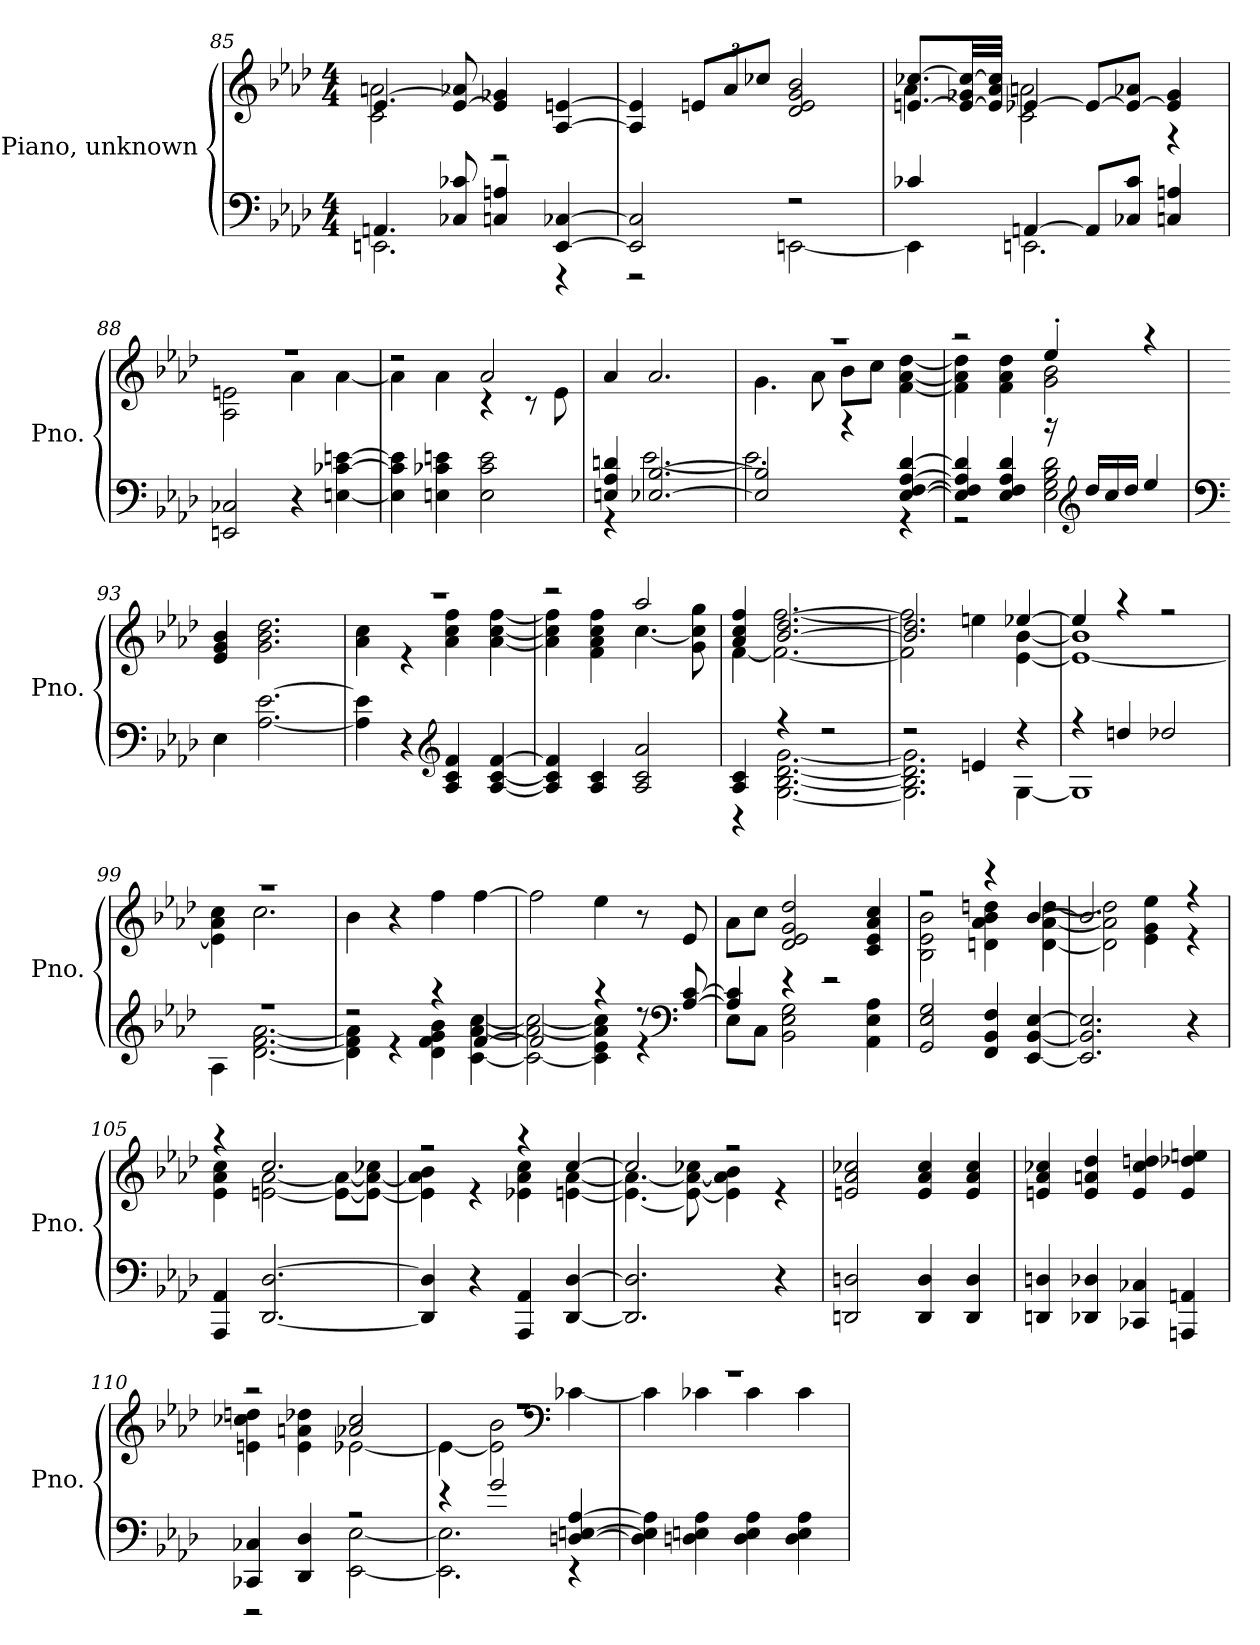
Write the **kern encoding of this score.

**kern	**kern
*part1	*part1
*staff2	*staff1
*I"Piano, unknown	*
*I'Pno.	*
*clefF4	*clefG2
*k[b-e-a-d-]	*k[b-e-a-d-]
*M4/4	*M4/4
=85	=85
*^	*^
4.AAn/	2.EEn\	[4.e-/	2c\ 2an\
8C-X/ 8c-X/	.	8e-/_ 8a-X/	.
4Cn/ 4An/	.	4e-/] 4g-X/	2r
[4EE/ [4C-X/	4r	[4A-/ [4en/	.
*	*	*v	*v
!!LO:LB:g=z
=86	=86	=86
2EE/] 2C-/]	2r	4A-/] 4e/]
*	*	*Xbrackettup
.	.	12en/L
.	.	12a-/
.	.	12cc-X/J
2r	[2EEn\	2d-/ 2e/ 2g/ 2b-/
=87	=87	=87
*	*	*^
4c-X/	4EE\]	[8.en/ [8.cc-X/L	4a-\
.	.	32e/_ 32g-X/ 32cc-/_LL	.
.	.	32e/] 32a-/ 32cc-/]JJJ	.
[4AAn/	2.EEn\	[4e-X/	2c\ 2an\
8AA/L]	.	8e-/L_	.
8C-X/ 8c-/J	.	8e-/_ 8a-X/J	.
4Cn/ 4An/	.	4e-/] 4g-/	4r
*v	*v	*	*
=88	=88	=88
2EEn/ 2C-X/	1r	2A-\ 2en\
4r	.	4a-\
[4En\ [4c-X\ [4en\	.	[4a-\
=89	=89	=89
4E\] 4c-\] 4e\]	2r	4a-\]
4En\ 4c-X\ 4en\	.	4a-\
2E\ 2c-\ 2e\	2a-/	4r
.	.	8r
.	.	8e-\
*	*v	*v
=90	=90
*^	*
4En/ 4A-/ 4dn/	4r	4a-/
[2.E-X/ [2.B-/	[2.e-\	2.a-/
!!LO:LB:g=z
=91	=91	=91
*	*	*^
2E-/] 2B-/]	2.e-\]	1r	4.g\
.	.	.	8a-\
4r	.	.	8b-\L
.	.	.	8cc\J
[4E-/ [4F/ [4A-/ [4d-/	4r	.	[4f\ [4a-\ [4dd-\
=92	=92	=92	=92
4E-/] 4F/] 4A-/] 4d-/]	2r	2r	4f\] 4a-\] 4dd-\]
4E-/ 4F/ 4A-/ 4d-/	.	.	4f\ 4a-\ 4dd-\
16r	2E-\ 2G\ 2B-\ 2d-\	4ee-'/	2g\ 2b-\
*clefG2	*	*	*
16dd-/LL	.	.	.
16cc/	.	.	.
16dd-/JJ	.	.	.
4ee-/	.	4r	.
*v	*v	*	*
*	*v	*v
=93	=93
*clefF4	*
4E-\	4e-/ 4g/ 4b-/
[2.A-\ [2.e-\	2.g\ 2.b-\ 2.dd-\
=94	=94
*	*^
4A-\] 4e-\]	1r	4a-\ 4cc\
4r	.	4r
*clefG2	*	*
4A-/ 4c/ 4f/	.	4a-\ 4cc\ 4ff\
[4A-/ [4c/ [4f/	.	[4a-\ [4cc\ [4ff\
=95	=95	=95
4A-/] 4c/] 4f/]	2r	4a-\] 4cc\] 4ff\]
4A-/ 4c/	.	4f\ 4a-\ 4cc\ 4ff\
2A-/ 2c/ 2a-/	2aa-/	[4.cc\
.	.	8g\ 8cc\] 8gg\
=96	=96	=96
*^	*	*
4A-/ 4c/	4r	4a-/ 4cc/ 4ff/	[4f\
4r	[2.G\ [2.B-\ [2.d-\ [2.g\	[2.b-/ [2.dd-/	2.f\_ [2.ff\
2r	.	.	.
!!LO:LB:g=z	!!
=97	=97	=97	=97
2r	2.G\] 2.B-\] 2.d-\] 2.g\]	2.b-/] 2.dd-/]	2f\] 2ff\]
4en/	.	.	4een\
4r	[4G\	[4ee-X/	[4e-\ [4b-\
=98	=98	=98	=98
4r	1G]	4ee-/]	1e-_ 1b-]
4ddn/	.	4r	.
2dd-X/	.	2r	.
=99	=99	=99	=99
1r	4A-\	1r	4e-\] 4a-\ 4cc\
.	[2.d-\ [2.f\ [2.a-\	.	2.cc\
*	*	*v	*v
=100	=100	=100
2r	4d-\] 4f\] 4a-\]	4b-\
.	4r	4r
4r	4d-\ 4f\ 4g\ 4b-\	4ff\
[4f/	[4c\ [4a-\ [4cc\	[4ff\
=101	=101	=101
2f/]	2c\_ 2a-\_ 2cc\_	2ff\]
4r	4c\] 4e-\ 4a-\] 4cc\]	4ee-\
8r	4r	8r
*clefF4	*	*
[8A-/ [8c/	.	8e-/
=102	=102	=102
4A-/] 4c/]	8E-\L	8a-\L
.	8C\J	8cc\J
4r	2BB-\ 2E-\ 2G\	2d-/ 2e-/ 2g/ 2dd-/
2r	.	.
.	4AA-\ 4E-\ 4A-\	4c/ 4e-/ 4a-/ 4cc/
*v	*v	*
=103	=103
*	*^
2GG/ 2E-/ 2G/	2r	2B-\ 2e-\ 2b-\
4FF/ 4BB-/ 4F/	4r	4dn\ 4a-\ 4b-\ 4ddn\
[4EE-/ [4BB-/ [4E-/	[4b-/	[4d\ [4a-\ [4dd\
!!LO:PB:g=z	!!
=104	=104	=104
2.EE-/] 2.BB-/] 2.E-/]	2.b-/]	2d\] 2a-\] 2dd\]
.	.	4e-\ 4g\ 4ee-\
4r	4r	4r
=105	=105	=105
4AAA-/ 4AA-/	4r	4e-\ 4a-\ 4cc\
[2.DD-/ [2.D-/	2.cc/	[2en\ [2a-\
.	.	8e\_ 8a-\_L
.	.	8e\_ 8a-\_ 8cc-X\J
=106	=106	=106
4DD-/] 4D-/]	2r	4e\] 4a-\] 4b-\
4r	.	4r
4AAA-/ 4AA-/	4r	4e-X\ 4a-\ 4cc\
[4DD-/ [4D-/	[4cc/	[4en\ [4a-\
=107	=107	=107
2.DD-/] 2.D-/]	2cc/]	4.e\_ 4.a-\_
.	.	8e\_ 8a-\_ 8cc-X\
.	2r	4e\] 4a-\] 4b-\
4r	.	4r
*	*v	*v
=108	=108
2DDn/ 2Dn/	2en/ 2a-/ 2cc-X/
4DD/ 4D/	4e/ 4a-/ 4cc-/
4DD/ 4D/	4e/ 4a-/ 4cc-/
=109	=109
4DDn/ 4Dn/	4en/ 4a-/ 4cc-X/
4DD-X/ 4D-X/	4e/ 4an/ 4dd-/
4CC-X/ 4C-X/	4e/ 4cc-/ 4ddn/
4AAAn/ 4AAn/	4e/ 4dd-X/ 4een/
!!LO:LB:g=z
=110	=110
*^	*^
4CC-X/ 4C-X/	2r	2r	4en\ 4cc-X\ 4ddn\
4DD-/ 4D-/	.	.	4e\ 4an\ 4dd-X\
2r	[2EE-\ [2E-\	2a-X/ 2cc-/	[2e-X\
=111	=111	=111	=111
4r	2.EE-\] 2.E-\]	1r	4e-\_
2g/	.	.	2e-\] 2b-\
*	*	*clefF4	*
[4Dn/ [4En/ [4A-/	4r	.	[4c-X\
*v	*v	*	*
=112	=112	=112
4D\] 4E\] 4A-\]	1r	4c-\]
4Dn\ 4En\ 4A-\	.	4c-X\
4D\ 4E\ 4A-\	.	4c-\
4D\ 4E\ 4A-\	.	4c-\
*	*v	*v
=	=
*-	*-
